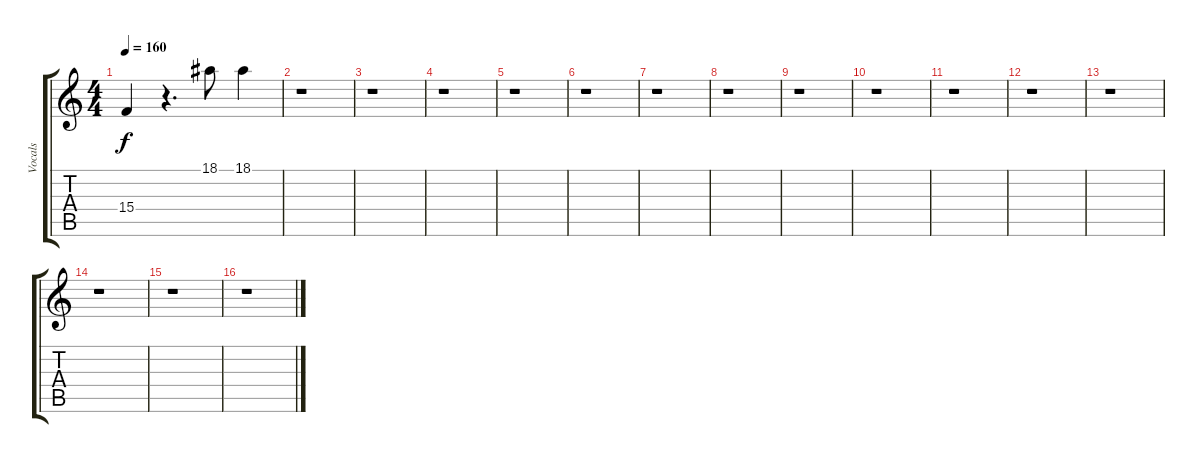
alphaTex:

\track ("Vocals" "Vocals") {instrument accordion}
\staff {score tabs}
\tuning (E4 B3 G3 D3 A2 E2) {hide}
\ts (4 4)
\tempo 160
\clef g2
\ks c
15.4.4{dy f} r.4{d} 18.1.8 18.1.4 |
r.1 |
r.1 |
r.1 |
r.1 |
r.1 |
r.1 |
r.1 |
r.1 |
r.1 |
r.1 |
r.1 |
r.1 |
r.1 |
r.1 |
r.1
